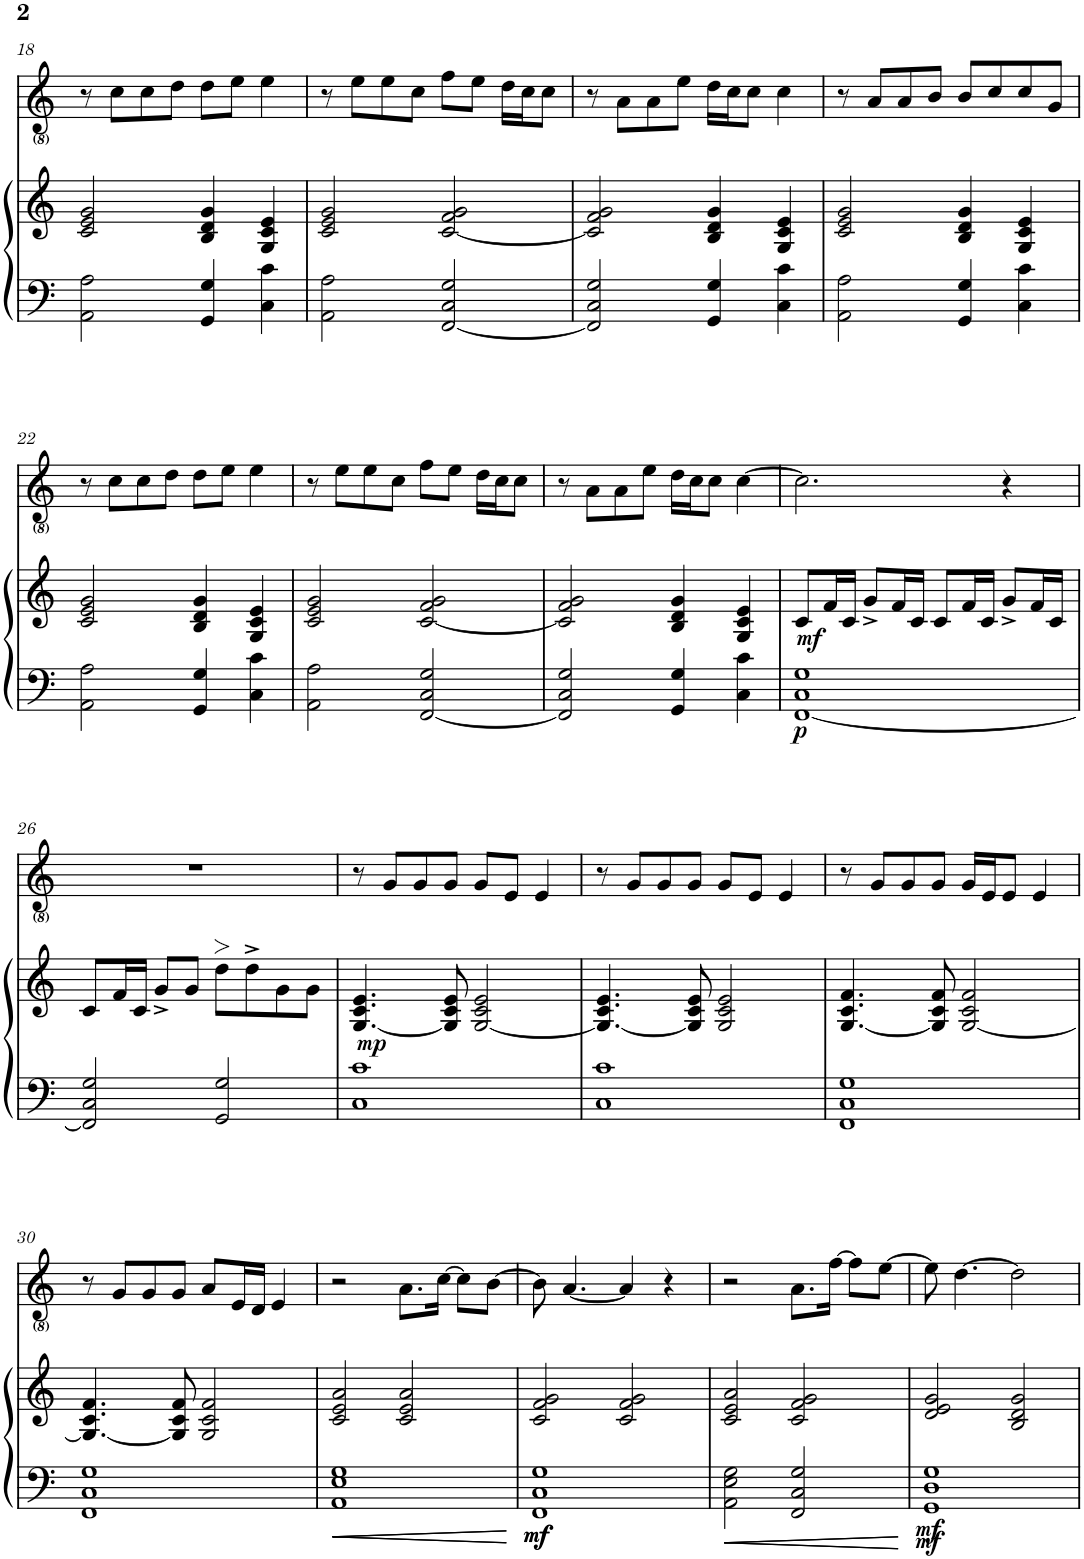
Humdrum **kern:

**kern	**kern	**dynam	**kern
*part2	*part2	*part2	*part1
*staff3	*staff2	*staff2/3	*staff1
*I"Piano	*	*	*I"Voice
*I'Pno	*	*	*I'V
!!LO:PB:g=z
*clefF4	*clefG2	*	*clefG2
*k[]	*k[]	*	*k[]
*M4/4	*M4/4	*	*M4/4
=18	=18	=18	=18
2AA\ 2A\	2c/ 2e/ 2g/	.	8r
.	.	.	8cc\L
.	.	.	8cc\
.	.	.	8dd\J
4GG/ 4G/	4B/ 4d/ 4g/	.	8dd\L
.	.	.	8ee\J
4C\ 4c\	4G/ 4c/ 4e/	.	4ee\
=19	=19	=19	=19
2AA\ 2A\	2c/ 2e/ 2g/	.	8r
.	.	.	8ee\L
.	.	.	8ee\
.	.	.	8cc\J
[2FF/ 2C/ 2G/	[2c/ 2f/ 2g/	.	8ff\L
.	.	.	8ee\J
.	.	.	16dd\LL
.	.	.	16cc\J
.	.	.	8cc\J
=20	=20	=20	=20
2FF/] 2C/ 2G/	2c/] 2f/ 2g/	.	8r
.	.	.	8a\L
.	.	.	8a\
.	.	.	8ee\J
4GG/ 4G/	4B/ 4d/ 4g/	.	16dd\LL
.	.	.	16cc\J
.	.	.	8cc\J
4C\ 4c\	4G/ 4c/ 4e/	.	4cc\
=21	=21	=21	=21
2AA\ 2A\	2c/ 2e/ 2g/	.	8r
.	.	.	8a/L
.	.	.	8a/
.	.	.	8b/J
4GG/ 4G/	4B/ 4d/ 4g/	.	8b/L
.	.	.	8cc/
4C\ 4c\	4G/ 4c/ 4e/	.	8cc/
.	.	.	8g/J
!!LO:LB:g=z
=22	=22	=22	=22
2AA\ 2A\	2c/ 2e/ 2g/	.	8r
.	.	.	8cc\L
.	.	.	8cc\
.	.	.	8dd\J
4GG/ 4G/	4B/ 4d/ 4g/	.	8dd\L
.	.	.	8ee\J
4C\ 4c\	4G/ 4c/ 4e/	.	4ee\
=23	=23	=23	=23
2AA\ 2A\	2c/ 2e/ 2g/	.	8r
.	.	.	8ee\L
.	.	.	8ee\
.	.	.	8cc\J
[2FF/ 2C/ 2G/	[2c/ 2f/ 2g/	.	8ff\L
.	.	.	8ee\J
.	.	.	16dd\LL
.	.	.	16cc\J
.	.	.	8cc\J
=24	=24	=24	=24
2FF/] 2C/ 2G/	2c/] 2f/ 2g/	.	8r
.	.	.	8a\L
.	.	.	8a\
.	.	.	8ee\J
4GG/ 4G/	4B/ 4d/ 4g/	.	16dd\LL
.	.	.	16cc\J
.	.	.	8cc\J
4C\ 4c\	4G/ 4c/ 4e/	.	[4cc\
=25	=25	=25	=25
!	!	!LO:DY:b=2	!
!	!	!LO:DY:n=1:a=2	!
[1FF 1C 1G	8c/L	p mf	2.cc\]
.	16f/L	.	.
.	16c/JJ	.	.
.	8g^/L	.	.
.	16f/L	.	.
.	16c/JJ	.	.
.	8c/L	.	.
.	16f/L	.	.
.	16c/JJ	.	.
.	8g^/L	.	4r
.	16f/L	.	.
.	16c/JJ	.	.
!!LO:LB:g=z
=26	=26	=26	=26
2FF/] 2C/ 2G/	8c/L	.	1r
.	16f/L	.	.
.	16c/JJ	.	.
.	8g^/L	.	.
.	8g/J	.	.
2GG/ 2G/	8dd>\L	.	.
.	8dd^\	.	.
.	8g\	.	.
.	8g\J	.	.
=27	=27	=27	=27
!	!	!LO:DY:a=2	!
1C 1c	[4.G/ 4.c/ 4.e/	mp	8r
.	.	.	8g/L
.	.	.	8g/
.	8G/] 8c/ 8e/	.	8g/J
.	[2G/ 2c/ 2e/	.	8g/L
.	.	.	8e/J
.	.	.	4e/
=28	=28	=28	=28
1C 1c	4.G/_ 4.c/ 4.e/	.	8r
.	.	.	8g/L
.	.	.	8g/
.	8G/] 8c/ 8e/	.	8g/J
.	2G/ 2c/ 2e/	.	8g/L
.	.	.	8e/J
.	.	.	4e/
=29	=29	=29	=29
1FF 1C 1G	[4.G/ 4.c/ 4.f/	.	8r
.	.	.	8g/L
.	.	.	8g/
.	8G/] 8c/ 8f/	.	8g/J
.	[2G/ 2c/ 2f/	.	16g/LL
.	.	.	16e/J
.	.	.	8e/J
.	.	.	4e/
!!LO:LB:g=z
=30	=30	=30	=30
1FF 1C 1G	4.G/_ 4.c/ 4.f/	.	8r
.	.	.	8g/L
.	.	.	8g/
.	8G/] 8c/ 8f/	.	8g/J
.	2G/ 2c/ 2f/	.	8a/L
.	.	.	16e/L
.	.	.	16d/JJ
.	.	.	4e/
=31	=31	=31	=31
!	!	!LO:HP:b=2	!
1AA 1E 1G	2c/ 2e/ 2a/	<	2r
.	2c/ 2e/ 2a/	.	8.a\L
.	.	.	[16cc\Jk
.	.	.	8cc\L]
.	.	.	[8b\J
=32	=32	=32	=32
!	!	!LO:DY:b=2	!
!	!	!LO:DY:n=1:b=2	!
1FF 1C 1G	2c/ 2f/ 2g/	mf mf	8b\]
.	.	.	[4.a/
.	2c/ 2f/ 2g/	[	4a/]
.	.	.	4r
=33	=33	=33	=33
2AA\ 2E\ 2G\	2c/ 2e/ 2a/	.	2r
2FF/ 2C/ 2G/	2c/ 2f/ 2g/	.	8.a\L
.	.	.	[16ff\Jk
.	.	.	8ff\L]
.	.	.	[8ee\J
=34	=34	=34	=34
!	!	!LO:DY:b=2	!
!	!	!LO:DY:n=1:b=2	!
1GG 1D 1G	2d/ 2e/ 2g/	mf mf	8ee\]
.	.	.	[4.dd\
.	2B/ 2d/ 2g/	.	2dd\]
=	=	=	=
*-	*-	*-	*-
